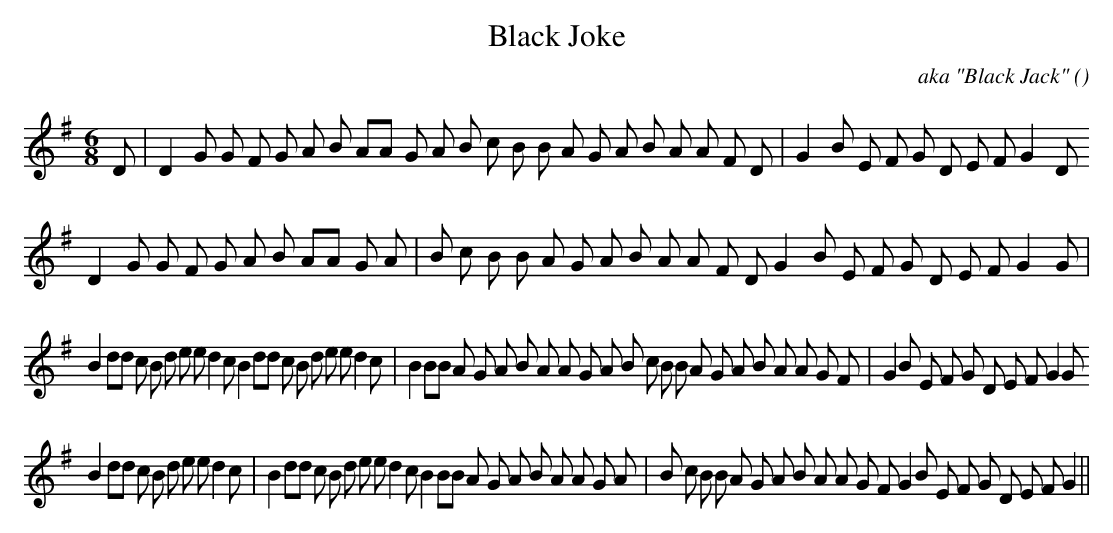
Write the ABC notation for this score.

X:1
T: Black Joke
C:aka "Black Jack"
O:
M:6/8
K:G
K:G
M:6/8
L:1/16
D2 |D4 G2 G2 F2 G2 A2 B2 A2A2 G2 A2 B2 c2 B2 B2 A2 G2 A2 B2 A2 A2 F2 D2 |G4 B2 E2 F2 G2 D2 E2 F2 G4 D2
D4 G2 G2 F2 G2 A2 B2 A2A2 G2 A2 |B2 c2 B2 B2 A2 G2 A2 B2 A2 A2 F2 D2 G4 B2 E2 F2 G2 D2 E2 F2 G4 G2 |
B4 d2d2 c2 B2 d2 e2 e2 d4 c2 B4 d2d2 c2 B2 d2 e2 e2 d4 c2 |B4 B2B2 A2 G2 A2 B2 A2 A2 G2 A2 B2 c2 B2 B2 A2 G2 A2 B2 A2 A2 G2 F2 |G4 B2 E2 F2 G2 D2 E2 F2 G4 G2
B4 d2d2 c2 B2 d2 e2 e2 d4 c2 |B4 d2d2 c2 B2 d2 e2 e2 d4 c2 B4 B2B2 A2 G2 A2 B2 A2 A2 G2 A2 |B2 c2 B2 B2 A2 G2 A2 B2 A2 A2 G2 F2 G4 B2 E2 F2 G2 D2 E2 F2 G4 ||
